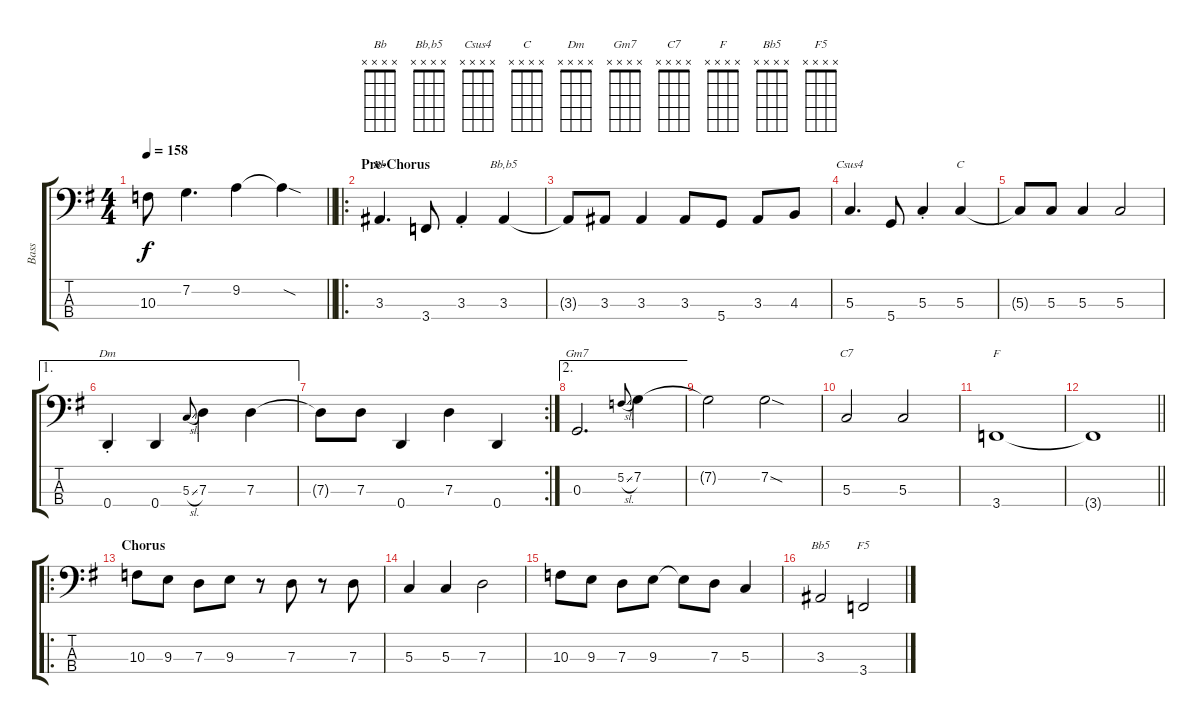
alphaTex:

\track ("Bass" "Bass") {instrument electricbassfinger}
\staff {score tabs}
\tuning (F2 C2 G1 D1) {hide}
\chord ("Bb" x x x x)
\chord ("Bb,b5" x x x x)
\chord ("Csus4" x x x x)
\chord ("C" x x x x)
\chord ("Dm" x x x x)
\chord ("Gm7" x x x x)
\chord ("C7" x x x x)
\chord ("F" x x x x)
\chord ("Bb5" x x x x)
\chord ("F5" x x x x)
\ts (4 4)
\tempo 158
\clef f4
\barLineRight lightlight
\ks eminor
10.3{t}.8{dy f} 7.2.4{d} 9.2.4 9.2{sod t}.4 |
\ro
\section ("" "Pre-Chorus")
3.3.4{d ch "Bb"} 3.4.8 3.3{st}.4 3.3.4{ch "Bb,b5"} |
3.3{t}.8 3.3.8 3.3.4 3.3.8 5.4.8 3.3.8 4.3.8 |
5.3.4{d ch "Csus4"} 5.4.8 5.3{st}.4 5.3.4{ch "C"} |
5.3{t}.8 5.3.8 5.3.4 5.3.2 |
\ae 1
0.4{st}.4{ch "Dm"} 0.4.4 5.3{sl}.8{gr onbeat} 7.3.4 7.3.4 |
\rc 2
7.3{t}.8 7.3.8 0.4.4 7.3.4 0.4.4 |
\ae 2
0.3.2{d ch "Gm7"} 5.2{sl}.8{gr onbeat} 7.2.4 |
7.2{t}.2 7.2{sod}.2 |
5.3.2{ch "C7"} 5.3.2 |
3.4.1{ch "F"} |
\barLineRight lightlight
3.4{t}.1 |
\ro
\section ("" "Chorus")
10.3.8 9.3.8 7.3.8 9.3.8 r.8 7.3.8 r.8 7.3.8 |
5.3.4 5.3.4 7.3.2 |
10.3.8 9.3.8 7.3.8 9.3.8 9.3{t}.8 7.3.8 5.3.4 |
3.3.2{ch "Bb5"} 3.4.2{ch "F5"}
